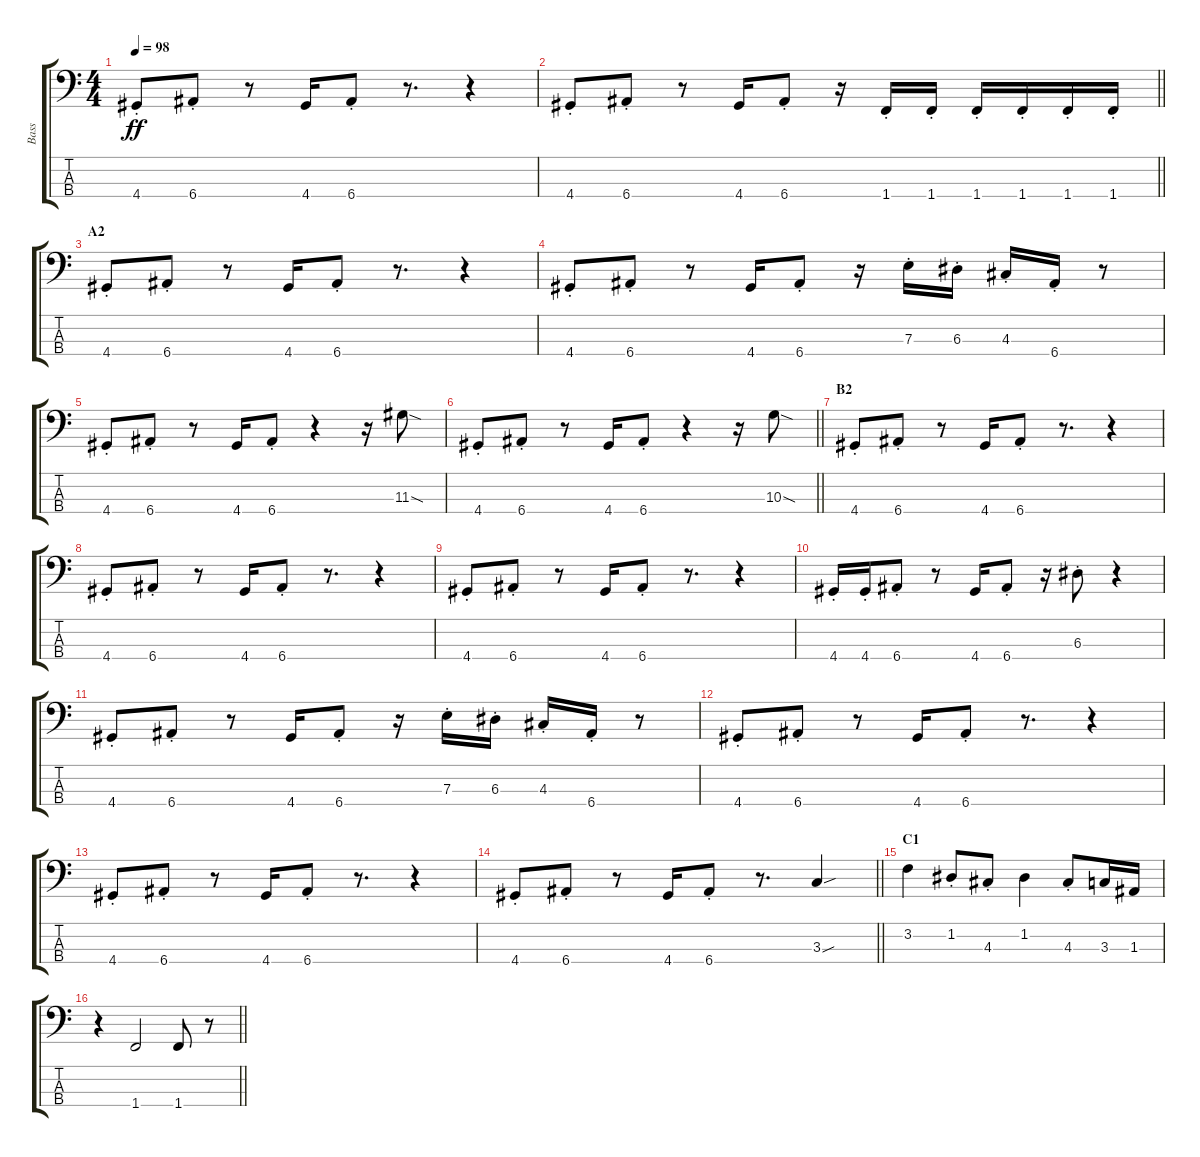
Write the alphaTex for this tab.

\track ("Bass" "Bass") {instrument electricbassfinger}
\staff {score tabs}
\tuning (G2 D2 A1 E1) {hide}
\ts (4 4)
\tempo 98
\clef f4
\ks c
4.4{st}.8{dy ff} 6.4{st}.8 r.8 4.4.16 6.4{st}.8 r.8{d} r.4 |
\barLineRight lightlight
4.4{st}.8 6.4{st}.8 r.8 4.4.16 6.4{st}.8 r.16 1.4{st}.16 1.4{st}.16 1.4{st}.16 1.4{st}.16 1.4{st}.16 1.4{st}.16 |
\section ("" "A2")
4.4{st}.8 6.4{st}.8 r.8 4.4.16 6.4{st}.8 r.8{d} r.4 |
4.4{st}.8 6.4{st}.8 r.8 4.4.16 6.4{st}.8 r.16 7.3{st}.16 6.3{st}.16 4.3{st}.16 6.4{st}.16 r.8 |
4.4{st}.8 6.4{st}.8 r.8 4.4.16 6.4{st}.8 r.4 r.16 11.3{sod}.8 |
\barLineRight lightlight
4.4{st}.8 6.4{st}.8 r.8 4.4.16 6.4{st}.8 r.4 r.16 10.3{sod}.8 |
\section ("" "B2")
4.4{st}.8 6.4{st}.8 r.8 4.4.16 6.4{st}.8 r.8{d} r.4 |
4.4{st}.8 6.4{st}.8 r.8 4.4.16 6.4{st}.8 r.8{d} r.4 |
4.4{st}.8 6.4{st}.8 r.8 4.4.16 6.4{st}.8 r.8{d} r.4 |
4.4{st}.16 4.4{st}.16 6.4{st}.8 r.8 4.4.16 6.4{st}.8 r.16 6.3{st}.8 r.4 |
4.4{st}.8 6.4{st}.8 r.8 4.4.16 6.4{st}.8 r.16 7.3{st}.16 6.3{st}.16 4.3{st}.16 6.4{st}.16 r.8 |
4.4{st}.8 6.4{st}.8 r.8 4.4.16 6.4{st}.8 r.8{d} r.4 |
4.4{st}.8 6.4{st}.8 r.8 4.4.16 6.4{st}.8 r.8{d} r.4 |
\barLineRight lightlight
4.4{st}.8 6.4{st}.8 r.8 4.4.16 6.4{st}.8 r.8{d} 3.3{sou}.4 |
\section ("" "C1")
3.2.4 1.2{st}.8 4.3{st}.8 1.2.4 4.3{st}.8 3.3.16 1.3.16 |
\barLineRight lightlight
r.4 1.4.2 1.4.8 r.8
